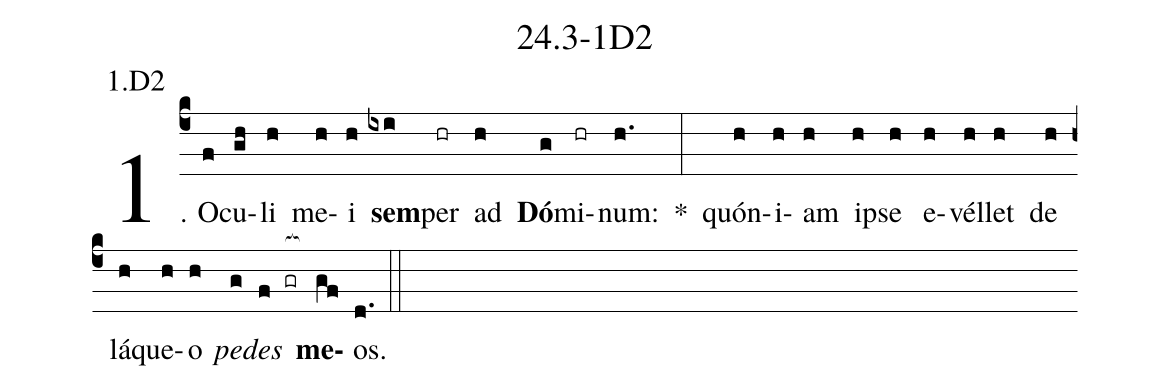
name: 24.3-1D2;
annotation: 1.D2;
%%
(c4)1. O(f)cu(gh)li(h) me(h)i(h) <b>sem</b>(ixi)per(hr) ad(h) <b>Dó</b>(g)mi(hr)num:(h.) *(:) quón(h)i(h)am(h) ip(h)se(h) e(h)vél(h)let(h) de(h) lá(h)que(h)o(h) <i>pe</i>(g)<i>des</i>(f gr[ocb:1{]) <b>me</b>(gf[ocb:0}])os.(d.) (::)


%E(h) u(h) o(g) u(f) a(gf) e.(d.) (::)
